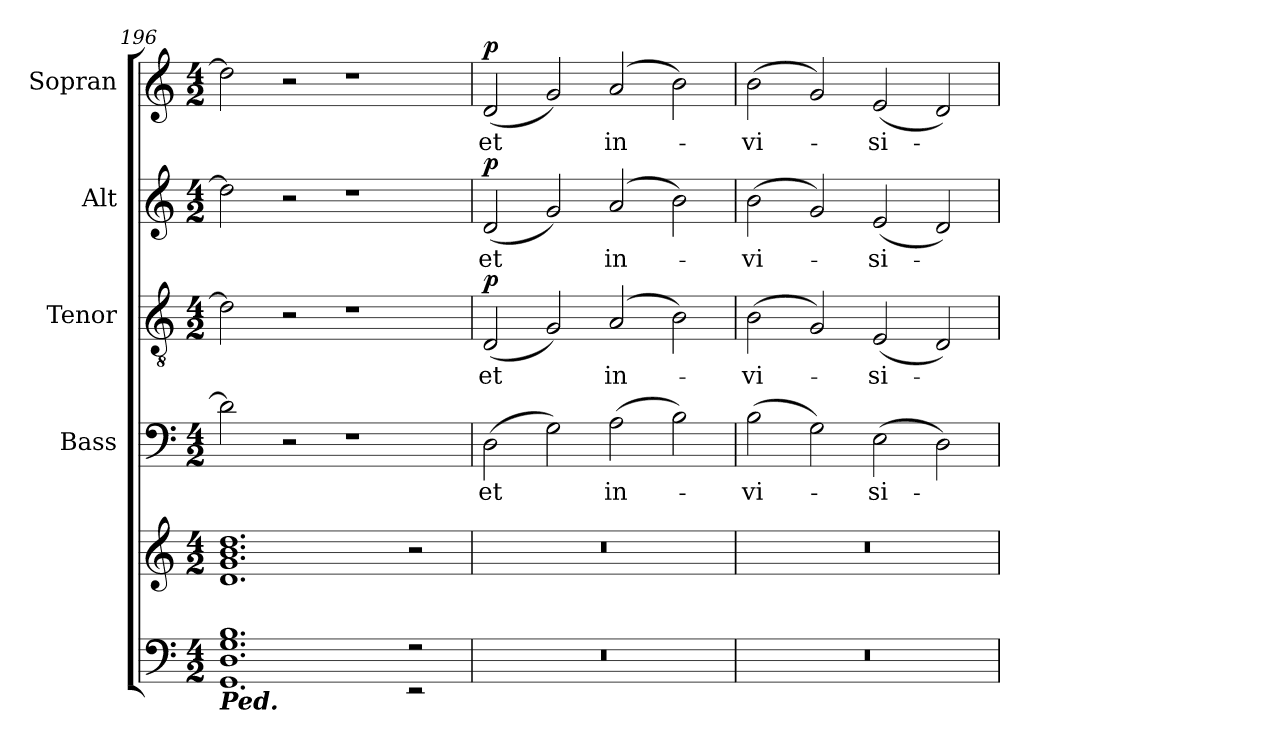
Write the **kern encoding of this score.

**kern	**kern	**kern	**text	**kern	**text	**dynam	**kern	**text	**dynam	**kern	**text	**dynam
*part5	*part5	*part4	*part4	*part3	*part3	*part3	*part2	*part2	*part2	*part1	*part1	*part1
*staff6	*staff5	*staff4	*staff4	*staff3	*staff3	*staff3	*staff2	*staff2	*staff2	*staff1	*staff1	*staff1
*	*	*I"Bass	*	*I"Tenor	*	*	*I"Alt	*	*	*I"Sopran	*	*
*	*	*I'B.	*	*I'T.	*	*	*I'A.	*	*	*I'S.	*	*
*clefF4	*clefG2	*clefF4	*	*clefGv2	*	*	*clefG2	*	*	*clefG2	*	*
*k[]	*k[]	*k[]	*	*k[]	*	*	*k[]	*	*	*k[]	*	*
*C:	*C:	*C:	*	*C:	*	*	*C:	*	*	*C:	*	*
*M4/2	*M4/2	*M4/2	*	*M4/2	*	*	*M4/2	*	*	*M4/2	*	*
=196	=196	=196	=196	=196	=196	=196	=196	=196	=196	=196	=196	=196
*^	*	*	*	*	*	*	*	*	*	*	*	*
!LO:TX:b:Bi:t=Ped.	!	!	!	!	!	!	!	!	!	!	!	!	!
1.D 1.G 1.B	1.GG	1.d 1.g 1.b 1.dd	2d\]	.	2d\]	.	.	2dd\]	.	.	2dd\]	.	.
.	.	.	2r	.	2r	.	.	2r	.	.	2r	.	.
.	.	.	1r	.	1r	.	.	1r	.	.	1r	.	.
2r	2r	2r	.	.	.	.	.	.	.	.	.	.	.
=197	=197	=197	=197	=197	=197	=197	=197	=197	=197	=197	=197	=197	=197
!	!	!	!	!LO:LY:b	!	!LO:LY:b	!LO:DY:a	!	!LO:LY:b	!LO:DY:a	!	!LO:LY:b	!LO:DY:a
*v	*v	*	*	*	*	*	*	*	*	*	*	*	*
0r	0r	(>2D\	et	(<2D/	et	p	(<2d/	et	p	(<2d/	et	p
.	.	2G\)	.	2G/)	.	.	2g/)	.	.	2g/)	.	.
!	!	!	!LO:LY:b	!	!LO:LY:b	!	!	!LO:LY:b	!	!	!LO:LY:b	!
.	.	(>2A\	in-	(2A/	in-	.	(2a/	in-	.	(2a/	in-	.
.	.	2B\)	.	2B\)	.	.	2b\)	.	.	2b\)	.	.
=198	=198	=198	=198	=198	=198	=198	=198	=198	=198	=198	=198	=198
!	!	!	!LO:LY:b	!	!LO:LY:b	!	!	!LO:LY:b	!	!	!LO:LY:b	!
0r	0r	(>2B\	-vi-	(>2B\	-vi-	.	(>2b\	-vi-	.	(>2b\	-vi-	.
.	.	2G\)	.	2G/)	.	.	2g/)	.	.	2g/)	.	.
!	!	!	!LO:LY:b	!	!LO:LY:b	!	!	!LO:LY:b	!	!	!LO:LY:b	!
.	.	(>2E\	-si-	(<2E/	-si-	.	(<2e/	-si-	.	(<2e/	-si-	.
.	.	2D\)	.	2D/)	.	.	2d/)	.	.	2d/)	.	.
=	=	=	=	=	=	=	=	=	=	=	=	=
*-	*-	*-	*-	*-	*-	*-	*-	*-	*-	*-	*-	*-
